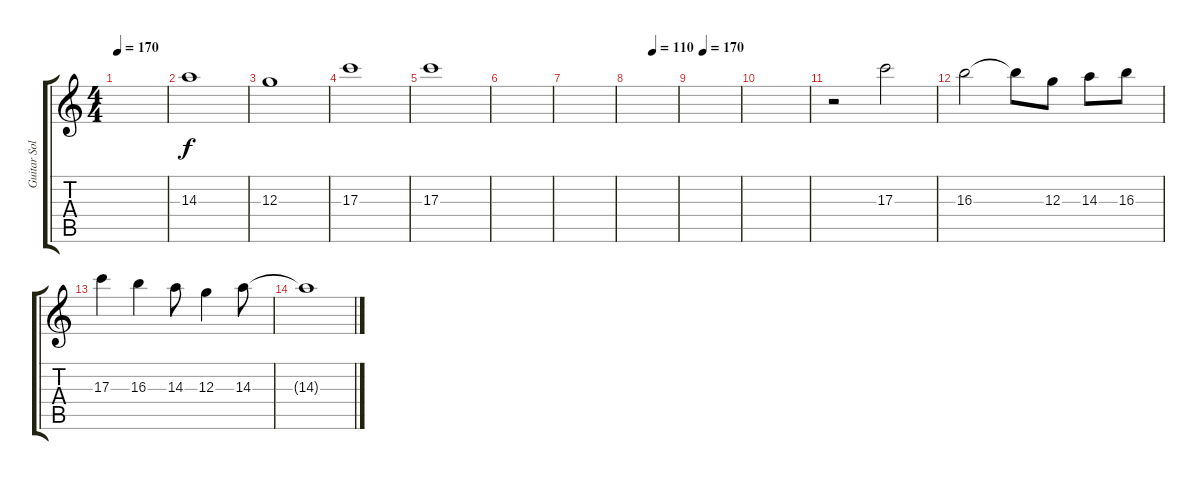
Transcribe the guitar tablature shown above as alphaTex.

\track ("Guitar Solo" "Guitar Sol") {instrument distortionguitar}
\staff {score tabs}
\tuning (E4 B3 G3 D3 A2 E2) {hide}
\ts (4 4)
\tempo 170
\clef g2
\ks c
|
14.3.1 |
12.3.1 |
17.3.1 |
17.3.1 |
|
|
\tempo (110 0.5)
|
\tempo (170 0.25)
|
|
r.2 17.3.2 |
16.3.2 16.3{t}.8 12.3.8 14.3.8 16.3.8 |
17.3.4 16.3.4 14.3.8 12.3.4 14.3.8 |
14.3{t}.1
